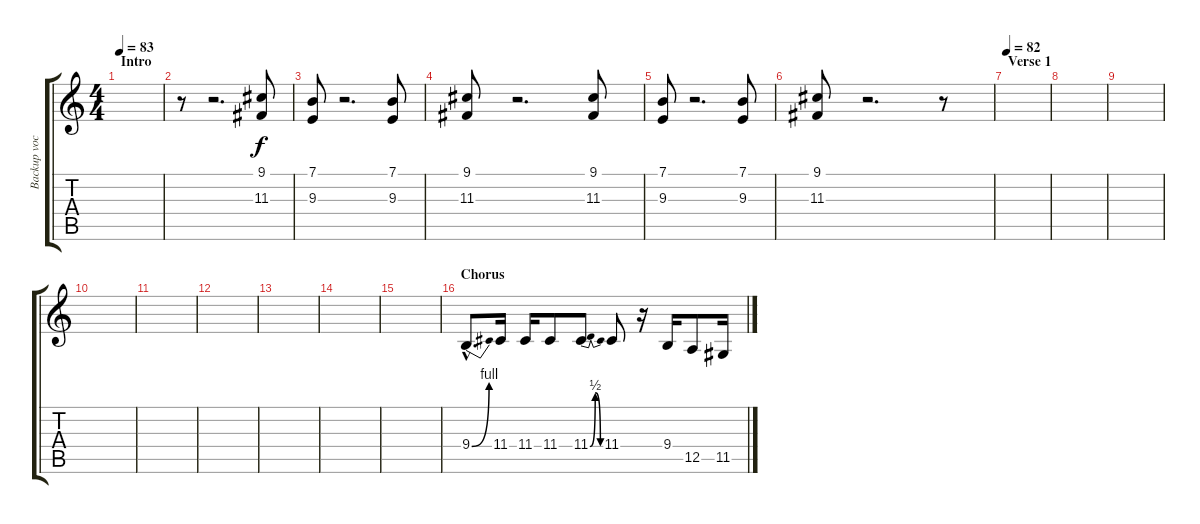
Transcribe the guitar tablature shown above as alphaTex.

\track ("Backup vocals" "Backup voc") {instrument lead1square}
\staff {score tabs}
\tuning (E4 B3 G3 D3 A2 E2) {hide}
\ts (4 4)
\section ("" "Intro")
\tempo 83
\clef g2
\ks c
|
r.8 r.2{d} (9.1 11.3).8 |
(7.1 9.3).8 r.2{d} (7.1 9.3).8 |
(9.1 11.3).8 r.2{d} (9.1 11.3).8 |
(7.1 9.3).8 r.2{d} (7.1 9.3).8 |
(9.1 11.3).8 r.2{d} r.8 |
\section ("" "Verse 1")
\tempo 82
|
|
|
|
\section ("" "")
|
|
|
|
|
\section ("" "Chorus")
9.4{be (bend 0 0 60 4) hac}.8{d} 11.4.16 11.4.16 11.4.8 11.4{be (bendrelease 0 0 30 2 58 2 60 0)}.8 11.4.8 r.16 9.4.16 12.5.8 11.5.16
